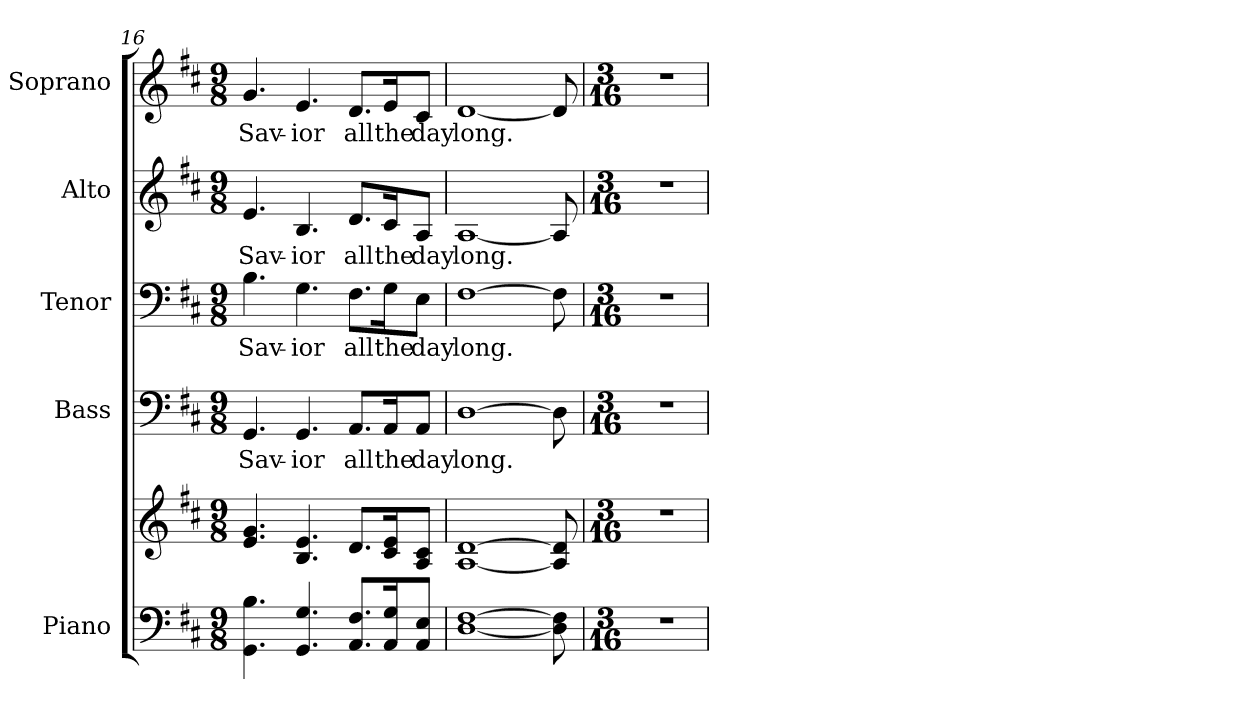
**kern	**kern	**kern	**text	**kern	**text	**kern	**text	**kern	**text
*part5	*part5	*part4	*part4	*part3	*part3	*part2	*part2	*part1	*part1
*staff6	*staff5	*staff4	*staff4	*staff3	*staff3	*staff2	*staff2	*staff1	*staff1
*I"Piano	*	*I"Bass	*	*I"Tenor	*	*I"Alto	*	*I"Soprano	*
*I'Pno.	*	*I'B.	*	*I'T.	*	*I'A.	*	*I'S.	*
*clefF4	*clefG2	*clefF4	*	*clefF4	*	*clefG2	*	*clefG2	*
*k[f#c#]	*k[f#c#]	*k[f#c#]	*	*k[f#c#]	*	*k[f#c#]	*	*k[f#c#]	*
*D:	*D:	*D:	*	*D:	*	*D:	*	*D:	*
*M9/8	*M9/8	*M9/8	*	*M9/8	*	*M9/8	*	*M9/8	*
=16	=16	=16	=16	=16	=16	=16	=16	=16	=16
!	!	!	!LO:LY:b:color=#000000	!	!	!	!	!	!
!	!	!	!	!	!LO:LY:b:color=#000000	!	!	!	!
!	!	!	!	!	!	!	!LO:LY:b:color=#000000	!	!
!	!	!	!	!	!	!	!	!	!LO:LY:b:color=#000000
4.GGi\ 4.Bi	4.ei/ 4.gi	4.GGi/	Sav-	4.Bi\	Sav-	4.ei/	Sav-	4.gi/	Sav-
!	!	!	!LO:LY:b:color=#000000	!	!	!	!	!	!
!	!	!	!	!	!LO:LY:b:color=#000000	!	!	!	!
!	!	!	!	!	!	!	!LO:LY:b:color=#000000	!	!
!	!	!	!	!	!	!	!	!	!LO:LY:b:color=#000000
4.GGi/ 4.Gi	4.Bi/ 4.ei	4.GGi/	-ior	4.Gi\	-ior	4.Bi/	-ior	4.ei/	-ior
!	!	!	!LO:LY:b:color=#000000	!	!	!	!	!	!
!	!	!	!	!	!LO:LY:b:color=#000000	!	!	!	!
!	!	!	!	!	!	!	!LO:LY:b:color=#000000	!	!
!	!	!	!	!	!	!	!	!	!LO:LY:b:color=#000000
8.AAi/ 8.F#i/L	8.di/L	8.AAi/L	all	8.F#i\L	all	8.di/L	all	8.di/L	all
!	!	!	!LO:LY:b:color=#000000	!	!	!	!	!	!
!	!	!	!	!	!LO:LY:b:color=#000000	!	!	!	!
!	!	!	!	!	!	!	!LO:LY:b:color=#000000	!	!
!	!	!	!	!	!	!	!	!	!LO:LY:b:color=#000000
16AAi/ 16Gi/K	16c#i/ 16ei/K	16AAi/K	the	16Gi\K	the	16c#i/K	the	16ei/K	the
!	!	!	!LO:LY:b:color=#000000	!	!	!	!	!	!
!	!	!	!	!	!LO:LY:b:color=#000000	!	!	!	!
!	!	!	!	!	!	!	!LO:LY:b:color=#000000	!	!
!	!	!	!	!	!	!	!	!	!LO:LY:b:color=#000000
8AAi/ 8Ei/J	8Ai/ 8c#i/J	8AAi/J	day	8Ei\J	day	8Ai/J	day	8c#i/J	day
!!LO:PB:g=z
=17	=17	=17	=17	=17	=17	=17	=17	=17	=17
!	!	!	!LO:LY:b:color=#000000	!	!	!	!	!	!
!	!	!	!	!	!LO:LY:b:color=#000000	!	!	!	!
!	!	!	!	!	!	!	!LO:LY:b:color=#000000	!	!
!	!	!	!	!	!	!	!	!	!LO:LY:b:color=#000000
[<1Di [>1F#i	[<1Ai [>1di	[>1Di	long.	[>1F#i	long.	[<1Ai	long.	[<1di	long.
8Di\] 8F#i]	8Ai/] 8di]	8Di\]	.	8F#i\]	.	8Ai/]	.	8di/]	.
=18	=18	=18	=18	=18	=18	=18	=18	=18	=18
*M3/16	*M3/16	*M3/16	*	*M3/16	*	*M3/16	*	*M3/16	*
!LO:N:vis=1	!LO:N:vis=1	!LO:N:vis=1	!	!LO:N:vis=1	!	!LO:N:vis=1	!	!LO:N:vis=1	!
8.r	8.r	8.r	.	8.r	.	8.r	.	8.r	.
=	=	=	=	=	=	=	=	=	=
*-	*-	*-	*-	*-	*-	*-	*-	*-	*-
